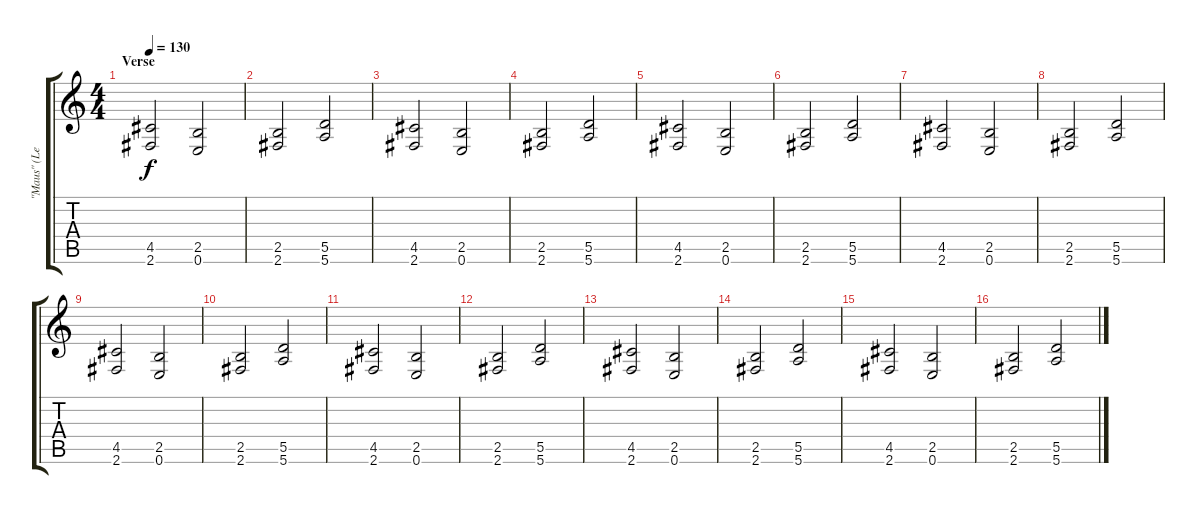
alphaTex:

\track ("\"Maus\" (Lead Guitars)" "\"Maus\" (Le") {instrument distortionguitar}
\staff {score tabs}
\tuning (E4 B3 G3 D3 A2 E2) {hide}
\ts (4 4)
\section ("" "Verse")
\tempo 130
\clef g2
\ks c
(4.5 2.6).2{dy f} (2.5 0.6).2 |
(2.5 2.6).2 (5.5 5.6).2 |
(4.5 2.6).2 (2.5 0.6).2 |
(2.5 2.6).2 (5.5 5.6).2 |
(4.5 2.6).2 (2.5 0.6).2 |
(2.5 2.6).2 (5.5 5.6).2 |
(4.5 2.6).2 (2.5 0.6).2 |
(2.5 2.6).2 (5.5 5.6).2 |
(4.5 2.6).2 (2.5 0.6).2 |
(2.5 2.6).2 (5.5 5.6).2 |
(4.5 2.6).2 (2.5 0.6).2 |
(2.5 2.6).2 (5.5 5.6).2 |
(4.5 2.6).2 (2.5 0.6).2 |
(2.5 2.6).2 (5.5 5.6).2 |
(4.5 2.6).2 (2.5 0.6).2 |
(2.5 2.6).2 (5.5 5.6).2
